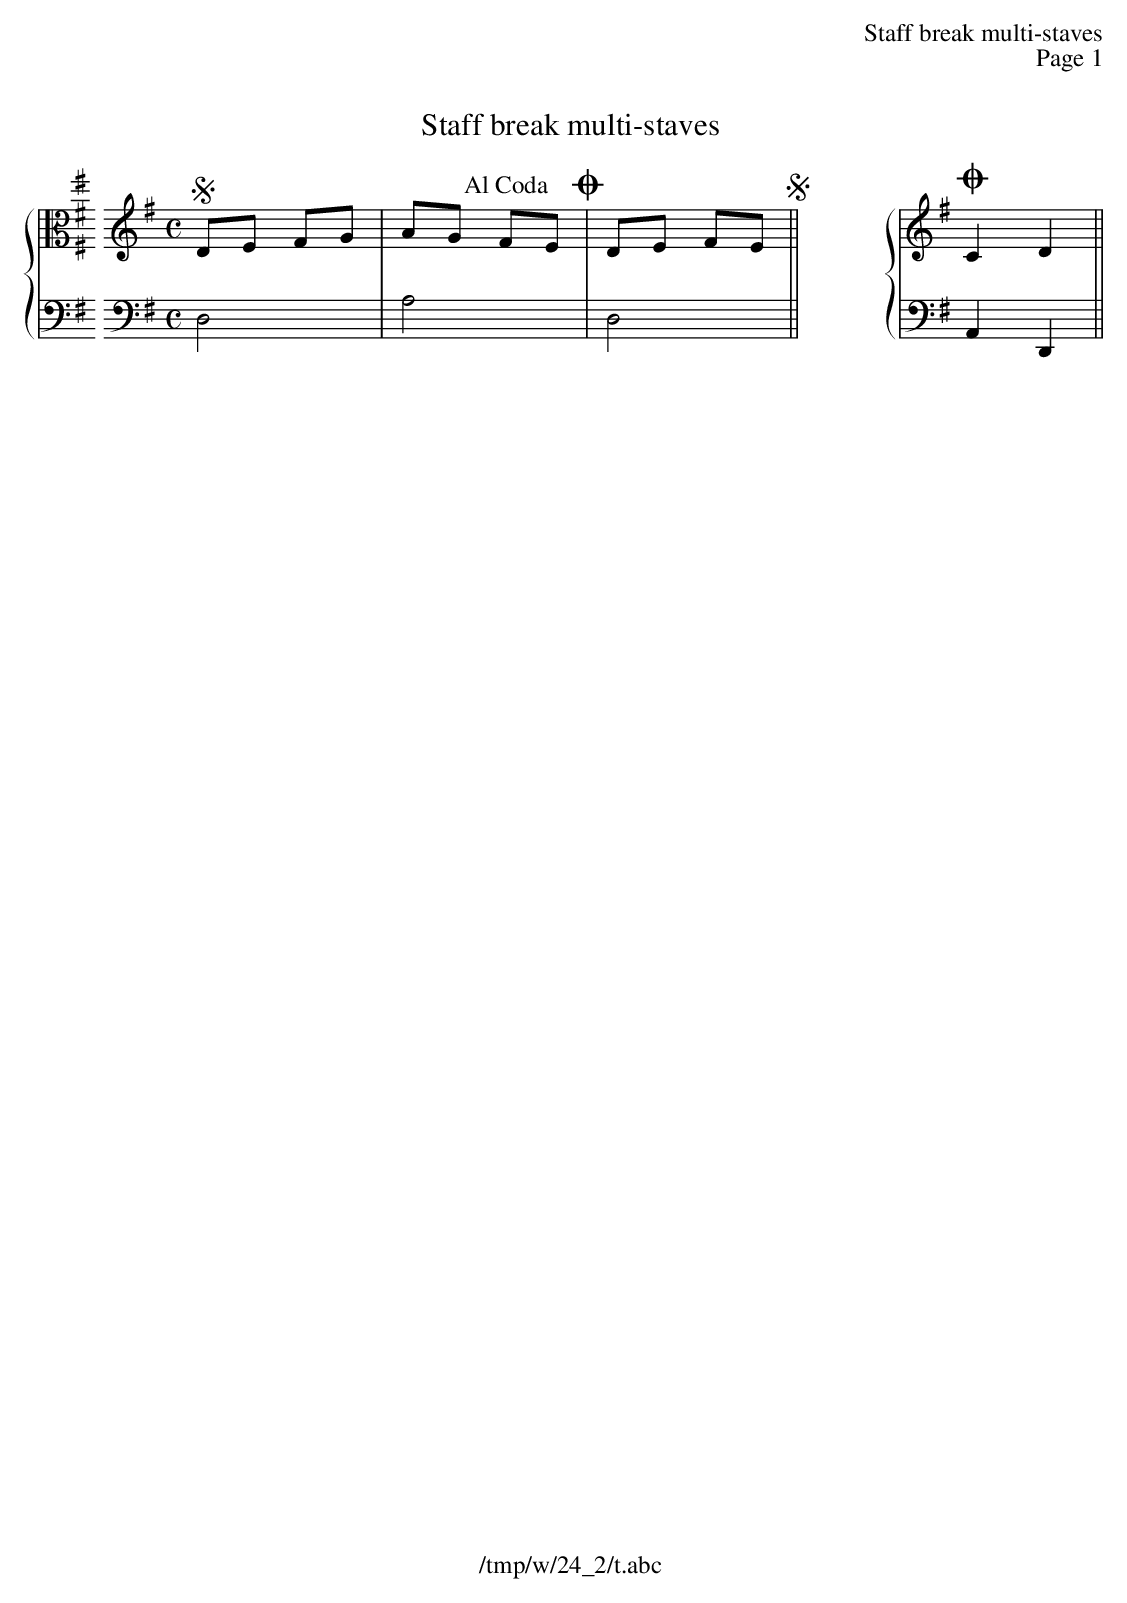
X:1
T:Staff break multi-staves
M:none
L:1/8
%%staves {1 2}
K:G
V:1
[K:G ^F ^F, clef=C]
V:2 clef=F
V:1
[K:G clef=treble][M:C]SDE FG|AG !alcoda!FEO|DE FES||\
V:2
[K:G clef=bass][M:C]D,4|A,4|D,4||\
V:1
[K:G clef=treble]OC2D2||
V:2
[K:G clef=bass]A,,2D,,2||
